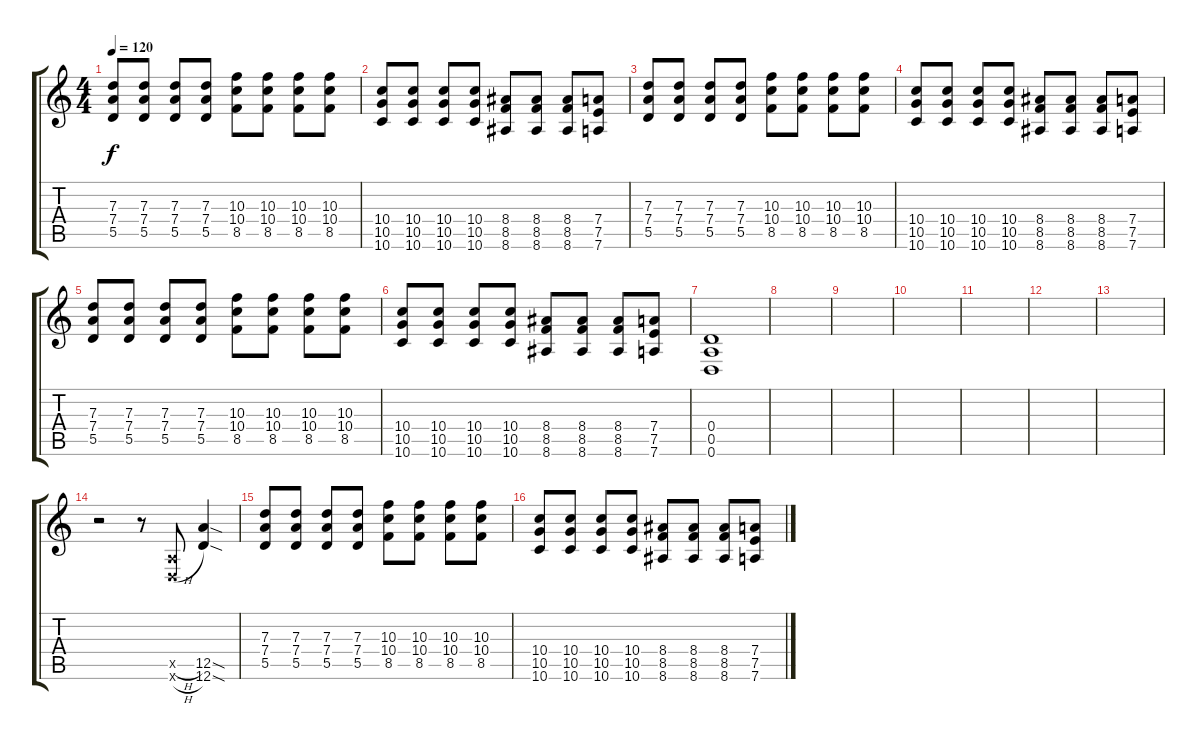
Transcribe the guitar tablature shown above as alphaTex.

\track "" {instrument distortionguitar}
\staff {score tabs}
\tuning (E4 B3 G3 D3 A2 D2) {hide}
\ts (4 4)
\tempo 120
\clef g2
\ks c
(7.3 7.4 5.5).8{dy f} (7.3 7.4 5.5).8 (7.3 7.4 5.5).8 (7.3 7.4 5.5).8 (10.3 10.4 8.5).8 (10.3 10.4 8.5).8 (10.3 10.4 8.5).8 (10.3 10.4 8.5).8 |
(10.4 10.5 10.6).8 (10.4 10.5 10.6).8 (10.4 10.5 10.6).8 (10.4 10.5 10.6).8 (8.4 8.5 8.6).8 (8.4 8.5 8.6).8 (8.4 8.5 8.6).8 (7.4 7.5 7.6).8 |
(7.3 7.4 5.5).8 (7.3 7.4 5.5).8 (7.3 7.4 5.5).8 (7.3 7.4 5.5).8 (10.3 10.4 8.5).8 (10.3 10.4 8.5).8 (10.3 10.4 8.5).8 (10.3 10.4 8.5).8 |
(10.4 10.5 10.6).8 (10.4 10.5 10.6).8 (10.4 10.5 10.6).8 (10.4 10.5 10.6).8 (8.4 8.5 8.6).8 (8.4 8.5 8.6).8 (8.4 8.5 8.6).8 (7.4 7.5 7.6).8 |
(7.3 7.4 5.5).8 (7.3 7.4 5.5).8 (7.3 7.4 5.5).8 (7.3 7.4 5.5).8 (10.3 10.4 8.5).8 (10.3 10.4 8.5).8 (10.3 10.4 8.5).8 (10.3 10.4 8.5).8 |
(10.4 10.5 10.6).8 (10.4 10.5 10.6).8 (10.4 10.5 10.6).8 (10.4 10.5 10.6).8 (8.4 8.5 8.6).8 (8.4 8.5 8.6).8 (8.4 8.5 8.6).8 (7.4 7.5 7.6).8 |
(0.4 0.5 0.6).1 |
|
|
|
|
|
|
r.2 r.8 (0.5{h x} 0.6{h x}).8 (12.5{sod} 12.6{sod}).4 |
(7.3 7.4 5.5).8 (7.3 7.4 5.5).8 (7.3 7.4 5.5).8 (7.3 7.4 5.5).8 (10.3 10.4 8.5).8 (10.3 10.4 8.5).8 (10.3 10.4 8.5).8 (10.3 10.4 8.5).8 |
(10.4 10.5 10.6).8 (10.4 10.5 10.6).8 (10.4 10.5 10.6).8 (10.4 10.5 10.6).8 (8.4 8.5 8.6).8 (8.4 8.5 8.6).8 (8.4 8.5 8.6).8 (7.4 7.5 7.6).8
